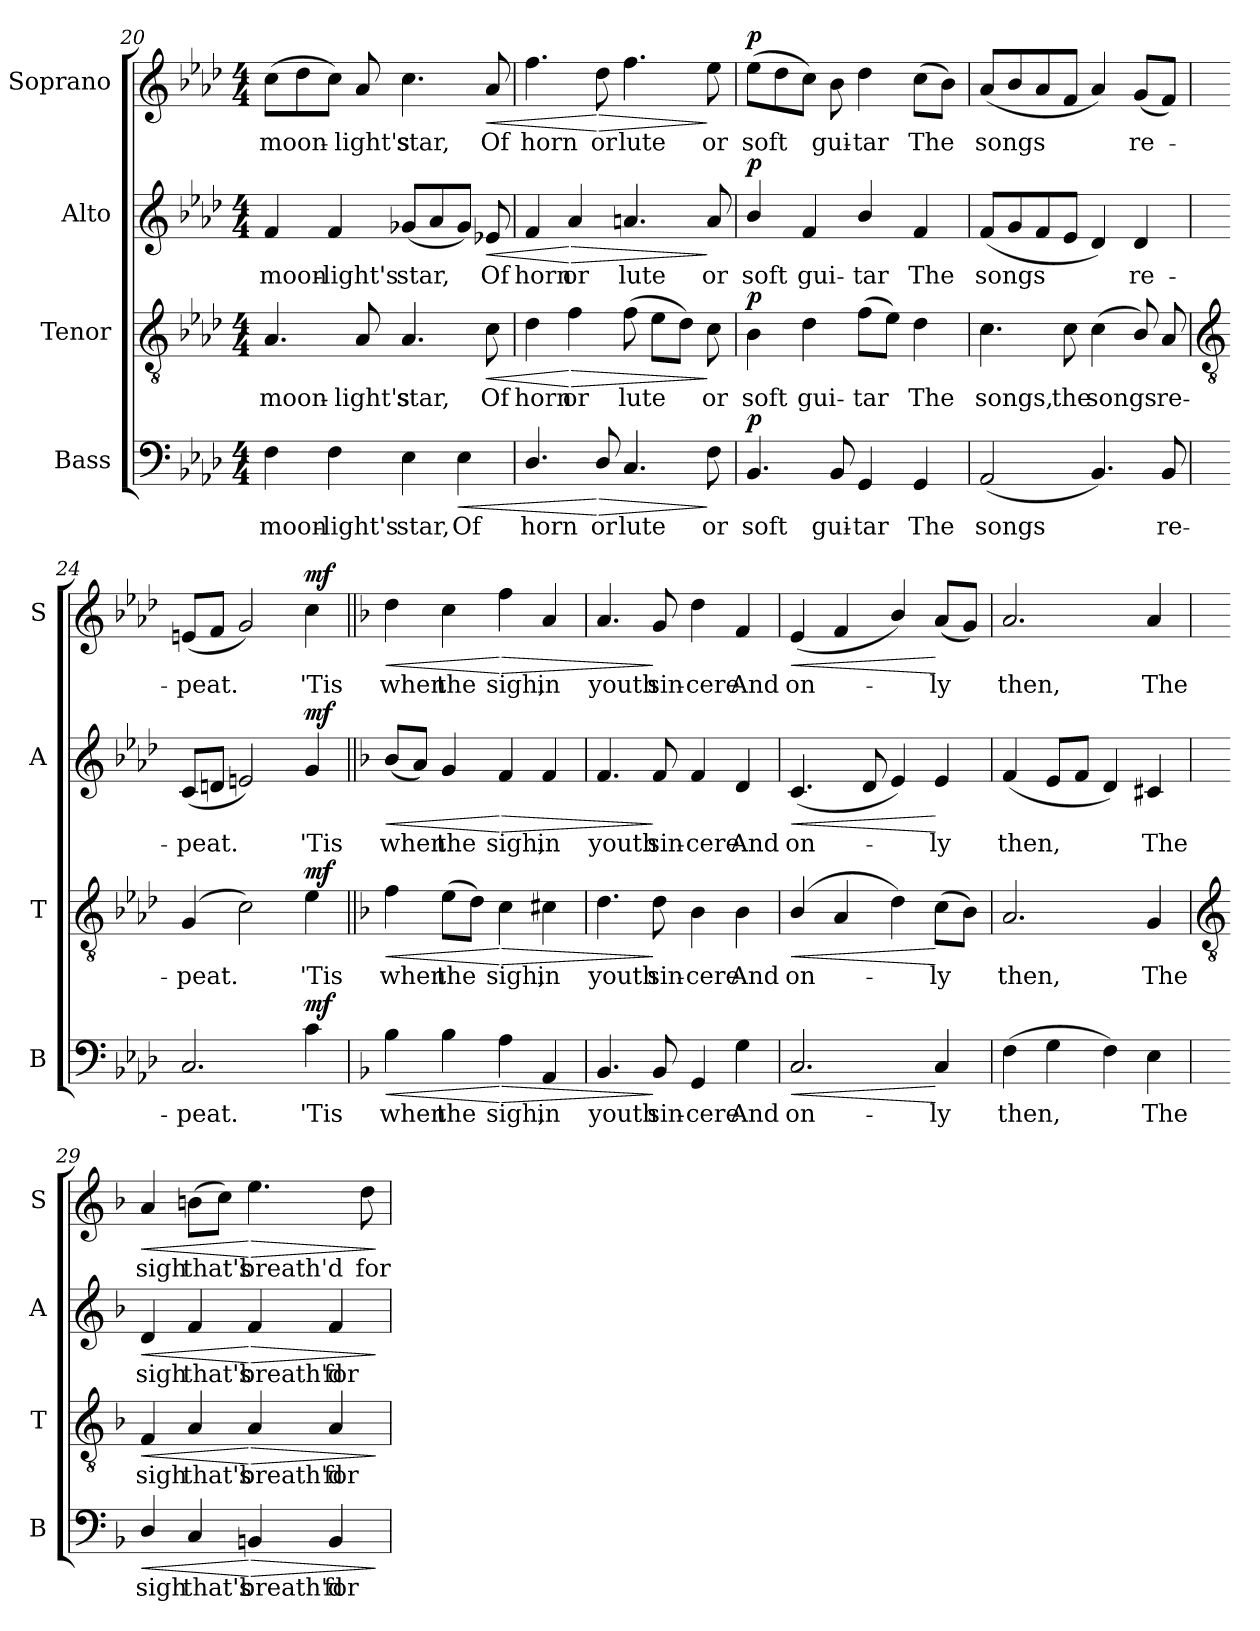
**kern	**text	**dynam	**kern	**text	**dynam	**kern	**text	**dynam	**kern	**text	**dynam
*part4	*part4	*part4	*part3	*part3	*part3	*part2	*part2	*part2	*part1	*part1	*part1
*staff4	*staff4	*staff4	*staff3	*staff3	*staff3	*staff2	*staff2	*staff2	*staff1	*staff1	*staff1
*I"Bass	*	*	*I"Tenor	*	*	*I"Alto	*	*	*I"Soprano	*	*
*I'B	*	*	*I'T	*	*	*I'A	*	*	*I'S	*	*
!!LO:LB:g=z
*clefF4	*	*	*clefGv2	*	*	*clefG2	*	*	*clefG2	*	*
*k[b-e-a-d-]	*	*	*k[b-e-a-d-]	*	*	*k[b-e-a-d-]	*	*	*k[b-e-a-d-]	*	*
*A-:	*	*	*A-:	*	*	*A-:	*	*	*A-:	*	*
*M4/4	*	*	*M4/4	*	*	*M4/4	*	*	*M4/4	*	*
=20	=20	=20	=20	=20	=20	=20	=20	=20	=20	=20	=20
!	!LO:LY:b	!	!	!LO:LY:b	!	!	!LO:LY:b	!	!	!LO:LY:b	!
4F	moon-	.	4.A-	moon-	.	4f	moon-	.	(>8ccL	moon-	.
.	.	.	.	.	.	.	.	.	8dd-	.	.
!	!LO:LY:b	!	!	!	!	!	!LO:LY:b	!	!	!	!
4F	-light's	.	.	.	.	4f	-light's	.	8ccJ)	.	.
!	!	!	!	!LO:LY:b	!	!	!	!	!	!LO:LY:b	!
.	.	.	8A-	-light's	.	.	.	.	8a-	light's	.
!	!LO:LY:b	!	!	!LO:LY:b	!	!	!LO:LY:b	!	!	!LO:LY:b	!
4E-	star,	.	4.A-	star,	.	(<8g-XL	star,	.	4.cc	star,	.
.	.	.	.	.	.	8a-	.	.	.	.	.
!	!LO:LY:b	!LO:HP:b	!	!	!	!	!	!	!	!	!
4E-	Of	<	.	.	.	8g-J)	.	.	.	.	.
!	!	!	!	!LO:LY:b	!LO:HP:b	!	!LO:LY:b	!LO:HP:b	!	!LO:LY:b	!LO:HP:b
.	.	.	8c	Of	<	8e-X	Of	<	8a-	Of	<
=21	=21	=21	=21	=21	=21	=21	=21	=21	=21	=21	=21
!	!LO:LY:b	!	!	!LO:LY:b	!	!	!LO:LY:b	!	!	!LO:LY:b	!
4.D-/	horn	.	4d-	horn	.	4f	horn	.	4.ff	horn	.
!	!	!	!	!LO:LY:b	!LO:HP:n=1:b	!	!LO:LY:b	!LO:HP:n=1:b	!	!	!
.	.	.	4f	or	[ >	4a-	or	[ >	.	.	.
!	!LO:LY:b	!LO:HP:n=1:b	!	!	!	!	!	!	!	!LO:LY:b	!LO:HP:n=1:b
8D-/	or	[ >	.	.	.	.	.	.	8dd-	or	[ >
!	!LO:LY:b	!	!	!LO:LY:b	!	!	!LO:LY:b	!	!	!LO:LY:b	!
4.C	lute	.	(>8f	lute	.	4.an	lute	.	4.ff	lute	.
.	.	.	8e-L	.	.	.	.	.	.	.	.
.	.	.	8d-J)	.	.	.	.	.	.	.	.
!	!LO:LY:b	!	!	!LO:LY:b	!	!	!LO:LY:b	!	!	!LO:LY:b	!
8F	or	]	8c	or	]	8a	or	]	8ee-	or	]
=22	=22	=22	=22	=22	=22	=22	=22	=22	=22	=22	=22
!	!LO:LY:b	!LO:DY:b	!	!LO:LY:b	!LO:DY:b	!	!LO:LY:b	!LO:DY:b	!	!LO:LY:b	!LO:DY:b
4.BB-	soft	p	4B-	soft	p	4b-/	soft	p	(>8ee-L	soft	p
.	.	.	.	.	.	.	.	.	8dd-	.	.
!	!	!	!	!LO:LY:b	!	!	!LO:LY:b	!	!	!	!
.	.	.	4d-	gui-	.	4f	gui-	.	8ccJ)	.	.
!	!LO:LY:b	!	!	!	!	!	!	!	!	!LO:LY:b	!
8BB-	gui-	.	.	.	.	.	.	.	8b-	gui-	.
!	!LO:LY:b	!	!	!LO:LY:b	!	!	!LO:LY:b	!	!	!LO:LY:b	!
4GG	-tar	.	(>8fL	-tar	.	4b-/	-tar	.	4dd-	-tar	.
.	.	.	8e-J)	.	.	.	.	.	.	.	.
!	!LO:LY:b	!	!	!LO:LY:b	!	!	!LO:LY:b	!	!	!LO:LY:b	!
4GG	The	.	4d-	The	.	4f	The	.	(>8ccL	The	.
.	.	.	.	.	.	.	.	.	8b-J)	.	.
=23	=23	=23	=23	=23	=23	=23	=23	=23	=23	=23	=23
!	!LO:LY:b	!	!	!LO:LY:b	!	!	!LO:LY:b	!	!	!LO:LY:b	!
(<2AA-	songs	.	4.c	songs,	.	(<8fL	songs	.	(<8a-L	songs	.
.	.	.	.	.	.	8g	.	.	8b-	.	.
.	.	.	.	.	.	8f	.	.	8a-	.	.
!	!	!	!	!LO:LY:b	!	!	!	!	!	!	!
.	.	.	8c	the	.	8e-J	.	.	8fJ	.	.
!	!	!	!	!LO:LY:b	!	!	!	!	!	!	!
4.BB-)	.	.	(<4c	songs	.	4d-)	.	.	4a-)	.	.
!	!	!	!	!	!	!	!LO:LY:b	!	!	!LO:LY:b	!
.	.	.	8B-/)	.	.	4d-	re-	.	(<8gL	re-	.
!	!LO:LY:b	!	!	!LO:LY:b	!	!	!	!	!	!	!
8BB-	re-	.	8A-	re-	.	.	.	.	8fJ)	.	.
!!LO:LB:g=z
=24	=24	=24	=24	=24	=24	=24	=24	=24	=24	=24	=24
*	*	*	*clefGv2	*	*	*	*	*	*	*	*
!	!LO:LY:b	!	!	!LO:LY:b	!	!	!LO:LY:b	!	!	!LO:LY:b	!
2.C	-peat.	.	(<4G	-peat.	.	(<8cL	-peat.	.	(<8enL	peat.	.
.	.	.	.	.	.	8dnJ	.	.	8fJ	.	.
.	.	.	2c)	.	.	2en)	.	.	2g)	.	.
!	!LO:LY:b	!LO:DY:b	!	!LO:LY:b	!LO:DY:b	!	!LO:LY:b	!LO:DY:b	!	!LO:LY:b	!LO:DY:b
4c	'Tis	mf	4e-	'Tis	mf	4g	'Tis	mf	4cc	'Tis	mf
=25	=25||	=25||	=25||	=25||	=25||	=25||	=25||	=25||	=25||	=25||	=25||
*k[b-]	*	*	*k[b-]	*	*	*k[b-]	*	*	*k[b-]	*	*
*F:	*	*	*F:	*	*	*F:	*	*	*F:	*	*
!	!LO:LY:b	!LO:HP:b	!	!LO:LY:b	!LO:HP:b	!	!LO:LY:b	!LO:HP:b	!	!LO:LY:b	!LO:HP:b
4B-	when	<	4f	when	<	(<8b-L	when	<	4dd	when	<
.	.	.	.	.	.	8aJ)	.	.	.	.	.
!	!LO:LY:b	!	!	!LO:LY:b	!	!	!LO:LY:b	!	!	!LO:LY:b	!
4B-	the	.	(>8eL	the	.	4g	the	.	4cc	the	.
.	.	.	8dJ)	.	.	.	.	.	.	.	.
!	!LO:LY:b	!LO:HP:n=1:b	!	!LO:LY:b	!LO:HP:n=1:b	!	!LO:LY:b	!LO:HP:n=1:b	!	!LO:LY:b	!LO:HP:n=1:b
4A	sigh,	[ >	4c	sigh,	[ >	4f	sigh,	[ >	4ff	sigh,	[ >
!	!LO:LY:b	!	!	!LO:LY:b	!	!	!LO:LY:b	!	!	!LO:LY:b	!
4AA	in	.	4c#X	in	.	4f	in	.	4a	in	.
=26	=26	=26	=26	=26	=26	=26	=26	=26	=26	=26	=26
!	!LO:LY:b	!	!	!LO:LY:b	!	!	!LO:LY:b	!	!	!LO:LY:b	!
4.BB-	youth	.	4.d	youth	.	4.f	youth	.	4.a	youth	.
!	!LO:LY:b	!	!	!LO:LY:b	!	!	!LO:LY:b	!	!	!LO:LY:b	!
8BB-	sin-	]	8d	sin-	]	8f	sin-	]	8g	sin-	]
!	!LO:LY:b	!	!	!LO:LY:b	!	!	!LO:LY:b	!	!	!LO:LY:b	!
4GG	-cere	.	4B-	-cere	.	4f	-cere	.	4dd	-cere	.
!	!LO:LY:b	!	!	!LO:LY:b	!	!	!LO:LY:b	!	!	!LO:LY:b	!
4G	And	.	4B-	And	.	4d	And	.	4f	And	.
=27	=27	=27	=27	=27	=27	=27	=27	=27	=27	=27	=27
!	!LO:LY:b	!LO:HP:b	!	!LO:LY:b	!LO:HP:b	!	!LO:LY:b	!LO:HP:b	!	!LO:LY:b	!LO:HP:b
2.C	on-	<	(<4B-/	on-	<	(<4.c	on-	<	(<4e	on-	<
.	.	.	4A	.	.	.	.	.	4f	.	.
.	.	.	.	.	.	8d	.	.	.	.	.
.	.	.	4d)	.	.	4e)	.	.	4b-/)	.	.
!	!LO:LY:b	!	!	!LO:LY:b	!	!	!LO:LY:b	!	!	!LO:LY:b	!
4C	-ly	[	(>8cL	ly	[	4e	ly	[	(<8aL	ly	[
.	.	.	8B-J)	.	.	.	.	.	8gJ)	.	.
=28	=28	=28	=28	=28	=28	=28	=28	=28	=28	=28	=28
!	!LO:LY:b	!	!	!LO:LY:b	!	!	!LO:LY:b	!	!	!LO:LY:b	!
(>4F	then,	.	2.A	then,	.	(<4f	then,	.	2.a	then,	.
4G	.	.	.	.	.	8eL	.	.	.	.	.
.	.	.	.	.	.	8fJ	.	.	.	.	.
4F)	.	.	.	.	.	4d)	.	.	.	.	.
!	!LO:LY:b	!	!	!LO:LY:b	!	!	!LO:LY:b	!	!	!LO:LY:b	!
4E	The	.	4G	The	.	4c#X	The	.	4a	The	.
!!LO:LB:g=z
=29	=29	=29	=29	=29	=29	=29	=29	=29	=29	=29	=29
*	*	*	*clefGv2	*	*	*	*	*	*	*	*
!	!LO:LY:b	!LO:HP:b	!	!LO:LY:b	!LO:HP:b	!	!LO:LY:b	!LO:HP:b	!	!LO:LY:b	!LO:HP:b
4D/	sigh	<	4F	sigh	<	4d	sigh	<	4a	sigh	<
!	!LO:LY:b	!	!	!LO:LY:b	!	!	!LO:LY:b	!	!	!LO:LY:b	!
4C	that's	.	4A	that's	.	4f	that's	.	(>8bnL	that's	.
.	.	.	.	.	.	.	.	.	8ccJ)	.	.
!	!LO:LY:b	!LO:HP:n=1:b	!	!LO:LY:b	!LO:HP:n=1:b	!	!LO:LY:b	!LO:HP:n=1:b	!	!LO:LY:b	!LO:HP:n=1:b
4BBn	breath'd	[ >	4A	breath'd	[ >	4f	breath'd	[ >	4.ee	breath'd	[ >
!	!LO:LY:b	!	!	!LO:LY:b	!	!	!LO:LY:b	!	!	!	!
4BB	for	.	4A	for	.	4f	for	.	.	.	.
!	!	!	!	!	!	!	!	!	!	!LO:LY:b	!
.	.	.	.	.	.	.	.	.	8dd	for	.
.	.	]	.	.	]	.	.	]	.	.	]
=	=	=	=	=	=	=	=	=	=	=	=
*-	*-	*-	*-	*-	*-	*-	*-	*-	*-	*-	*-
